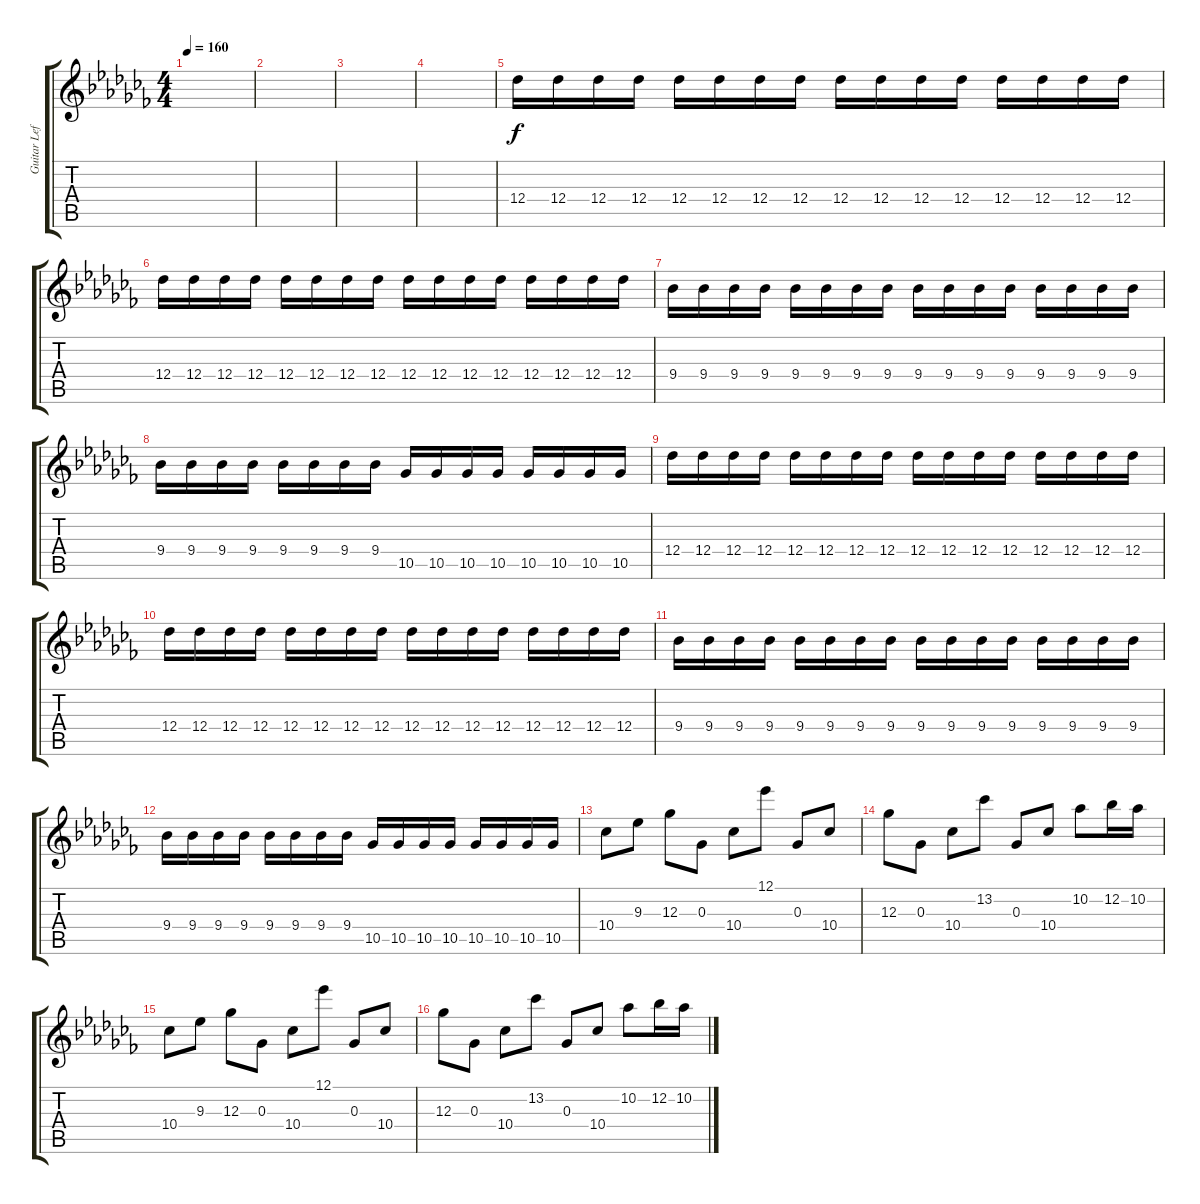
\track ("Guitar Left" "Guitar Lef") {instrument electricguitarmuted}
\staff {score tabs}
\tuning (Eb4 Bb3 Gb3 Db3 Ab2 Eb2) {hide}
\ts (4 4)
\tempo 160
\clef g2
\ks cb
|
|
|
|
12.4.16 12.4.16 12.4.16 12.4.16 12.4.16 12.4.16 12.4.16 12.4.16 12.4.16 12.4.16 12.4.16 12.4.16 12.4.16 12.4.16 12.4.16 12.4.16 |
12.4.16 12.4.16 12.4.16 12.4.16 12.4.16 12.4.16 12.4.16 12.4.16 12.4.16 12.4.16 12.4.16 12.4.16 12.4.16 12.4.16 12.4.16 12.4.16 |
9.4.16 9.4.16 9.4.16 9.4.16 9.4.16 9.4.16 9.4.16 9.4.16 9.4.16 9.4.16 9.4.16 9.4.16 9.4.16 9.4.16 9.4.16 9.4.16 |
9.4.16 9.4.16 9.4.16 9.4.16 9.4.16 9.4.16 9.4.16 9.4.16 10.5.16 10.5.16 10.5.16 10.5.16 10.5.16 10.5.16 10.5.16 10.5.16 |
12.4.16 12.4.16 12.4.16 12.4.16 12.4.16 12.4.16 12.4.16 12.4.16 12.4.16 12.4.16 12.4.16 12.4.16 12.4.16 12.4.16 12.4.16 12.4.16 |
12.4.16 12.4.16 12.4.16 12.4.16 12.4.16 12.4.16 12.4.16 12.4.16 12.4.16 12.4.16 12.4.16 12.4.16 12.4.16 12.4.16 12.4.16 12.4.16 |
9.4.16 9.4.16 9.4.16 9.4.16 9.4.16 9.4.16 9.4.16 9.4.16 9.4.16 9.4.16 9.4.16 9.4.16 9.4.16 9.4.16 9.4.16 9.4.16 |
9.4.16 9.4.16 9.4.16 9.4.16 9.4.16 9.4.16 9.4.16 9.4.16 10.5.16 10.5.16 10.5.16 10.5.16 10.5.16 10.5.16 10.5.16 10.5.16 |
10.4.8{instrument distortionguitar} 9.3.8 12.3.8 0.3.8 10.4.8 12.1.8 0.3.8 10.4.8 |
12.3.8 0.3.8 10.4.8 13.2.8 0.3.8 10.4.8 10.2.8 12.2.16 10.2.16 |
10.4.8 9.3.8 12.3.8 0.3.8 10.4.8 12.1.8 0.3.8 10.4.8 |
12.3.8 0.3.8 10.4.8 13.2.8 0.3.8 10.4.8 10.2.8 12.2.16 10.2.16
